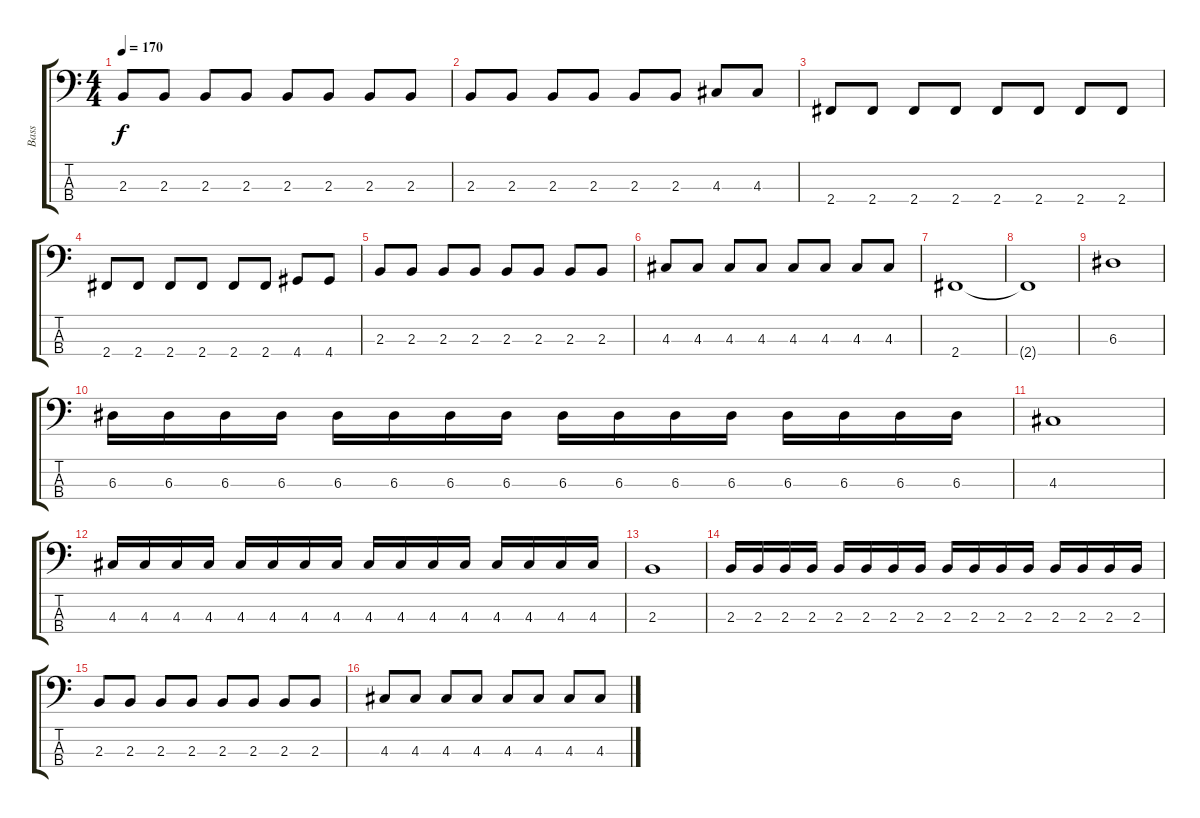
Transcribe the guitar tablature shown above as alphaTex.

\track ("Bass" "Bass") {instrument electricbassfinger}
\staff {score tabs}
\tuning (G2 D2 A1 E1) {hide}
\ts (4 4)
\tempo 170
\clef f4
\ks c
2.3.8{dy f} 2.3.8 2.3.8 2.3.8 2.3.8 2.3.8 2.3.8 2.3.8 |
2.3.8 2.3.8 2.3.8 2.3.8 2.3.8 2.3.8 4.3.8 4.3.8 |
2.4.8 2.4.8 2.4.8 2.4.8 2.4.8 2.4.8 2.4.8 2.4.8 |
2.4.8 2.4.8 2.4.8 2.4.8 2.4.8 2.4.8 4.4.8 4.4.8 |
2.3.8 2.3.8 2.3.8 2.3.8 2.3.8 2.3.8 2.3.8 2.3.8 |
4.3.8 4.3.8 4.3.8 4.3.8 4.3.8 4.3.8 4.3.8 4.3.8 |
2.4.1 |
2.4{t}.1 |
6.3.1 |
6.3.16 6.3.16 6.3.16 6.3.16 6.3.16 6.3.16 6.3.16 6.3.16 6.3.16 6.3.16 6.3.16 6.3.16 6.3.16 6.3.16 6.3.16 6.3.16 |
4.3.1 |
4.3.16 4.3.16 4.3.16 4.3.16 4.3.16 4.3.16 4.3.16 4.3.16 4.3.16 4.3.16 4.3.16 4.3.16 4.3.16 4.3.16 4.3.16 4.3.16 |
2.3.1 |
2.3.16 2.3.16 2.3.16 2.3.16 2.3.16 2.3.16 2.3.16 2.3.16 2.3.16 2.3.16 2.3.16 2.3.16 2.3.16 2.3.16 2.3.16 2.3.16 |
2.3.8 2.3.8 2.3.8 2.3.8 2.3.8 2.3.8 2.3.8 2.3.8 |
4.3.8 4.3.8 4.3.8 4.3.8 4.3.8 4.3.8 4.3.8 4.3.8
